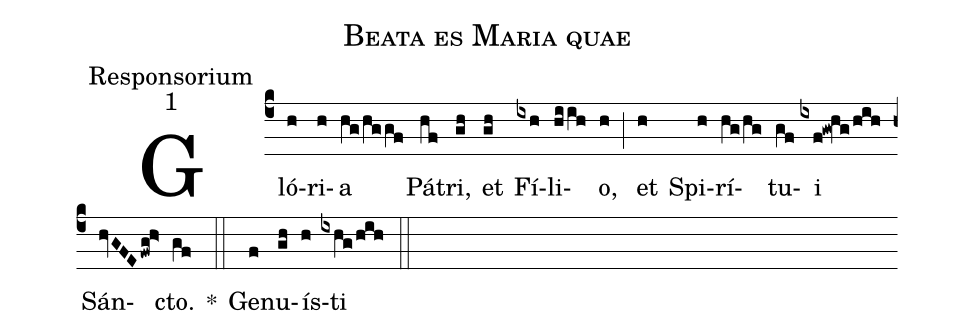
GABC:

name:Beata es Maria quae;
office-part:Responsorium;
mode:1;
%%
(c4) Gló(h)ri(h)a(hg/hggf) Pá(hf)tri,(gh) et(gh) Fí(ixh)li(hi/ih)o,(h) (;)
et(h) Spi(h)rí(hg/hg)tu(gf)i(ixf!gw!hg/hih) Sán(hvGFEfwg!h>)cto.(gf) *(::)
Ge(f)nu(gh)ís(h)ti(ixhg/hih) (::)
